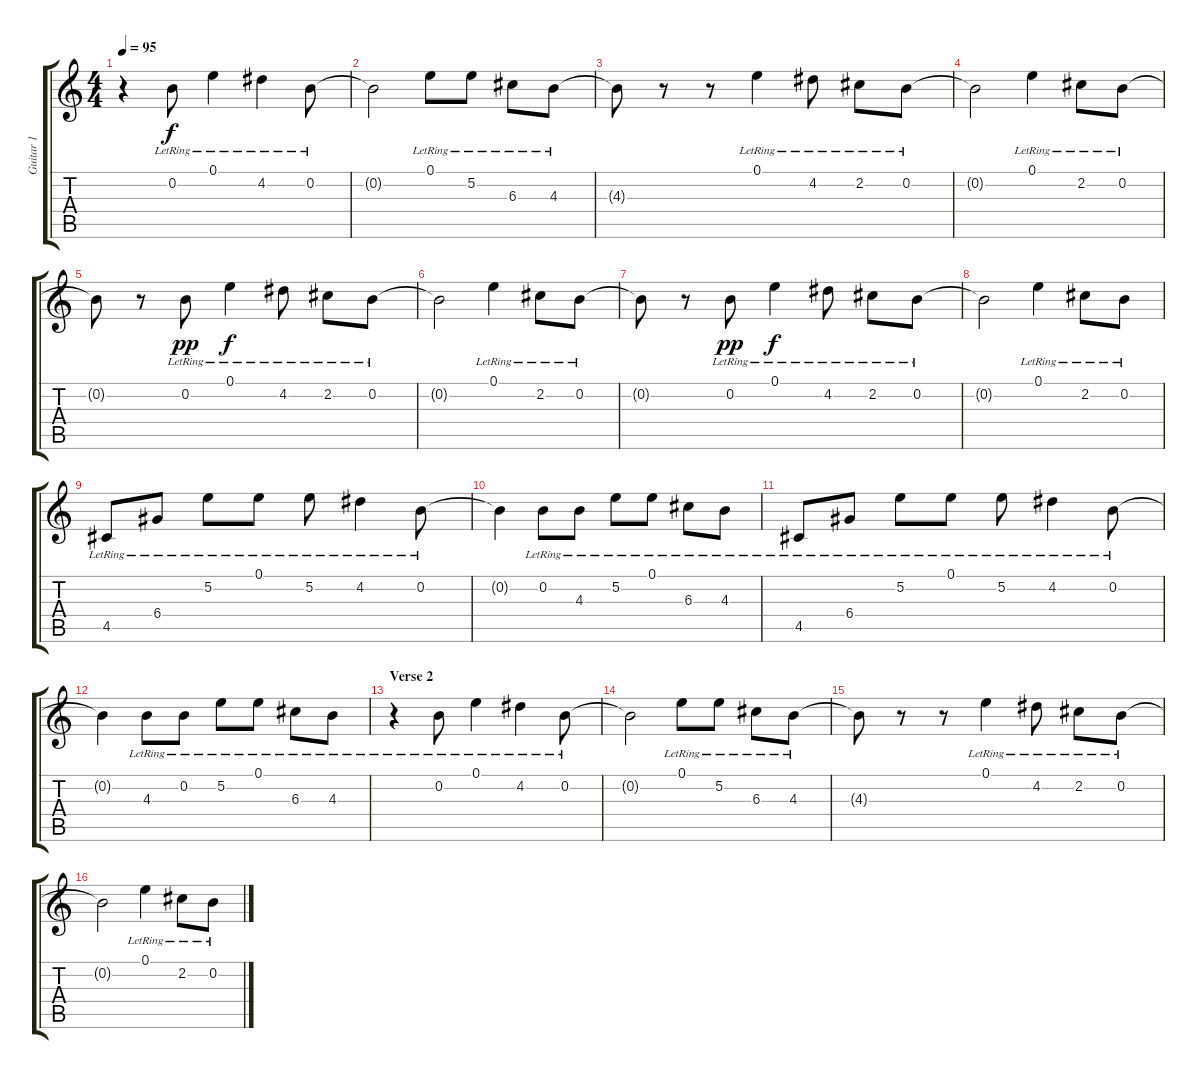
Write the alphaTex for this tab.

\track ("Guitar 1" "Guitar 1") {instrument acousticguitarsteel}
\staff {score tabs}
\tuning (E4 B3 G3 D3 A2 E2) {hide}
\ts (4 4)
\tempo 95
\clef g2
\ks c
r.4{dy f} 0.2{lr}.8 0.1{lr}.4{volume 8} 4.2{lr}.4 0.2{lr}.8 |
0.2{t}.2 0.1{lr}.8{volume 5} 5.2{lr}.8 6.3{lr}.8 4.3{lr}.8 |
4.3{t}.8 r.8 r.8 0.1{lr}.4{volume 8} 4.2{lr}.8 2.2{lr}.8 0.2{lr}.8 |
0.2{t}.2 0.1{lr}.4{volume 5} 2.2{lr}.8 0.2{lr}.8 |
0.2{t}.8 r.8 0.2{lr}.8{dy pp} 0.1{lr}.4{dy f volume 8} 4.2{lr}.8 2.2{lr}.8 0.2{lr}.8 |
0.2{t}.2 0.1{lr}.4{volume 5} 2.2{lr}.8 0.2{lr}.8 |
0.2{t}.8 r.8 0.2{lr}.8{dy pp} 0.1{lr}.4{dy f volume 8} 4.2{lr}.8 2.2{lr}.8 0.2{lr}.8 |
0.2{t}.2 0.1{lr}.4{volume 5} 2.2{lr}.8 0.2{lr}.8 |
4.5{lr}.8 6.4{lr}.8 5.2{lr}.8 0.1{lr}.8 5.2{lr}.8 4.2{lr}.4 0.2{lr}.8 |
0.2{t}.4 0.2{lr}.8 4.3{lr}.8 5.2{lr}.8 0.1{lr}.8 6.3{lr}.8 4.3{lr}.8 |
4.5{lr}.8 6.4{lr}.8 5.2{lr}.8 0.1{lr}.8 5.2{lr}.8 4.2{lr}.4 0.2{lr}.8 |
0.2{t}.4 4.3{lr}.8 0.2{lr}.8 5.2{lr}.8 0.1{lr}.8 6.3{lr}.8 4.3{lr}.8 |
\section ("" "Verse 2")
r.4 0.2{lr}.8 0.1{lr}.4{volume 8} 4.2{lr}.4 0.2{lr}.8 |
0.2{t}.2 0.1{lr}.8{volume 5} 5.2{lr}.8 6.3{lr}.8 4.3{lr}.8 |
4.3{t}.8 r.8 r.8 0.1{lr}.4{volume 8} 4.2{lr}.8 2.2{lr}.8 0.2{lr}.8 |
0.2{t}.2 0.1{lr}.4{volume 5} 2.2{lr}.8 0.2{lr}.8
